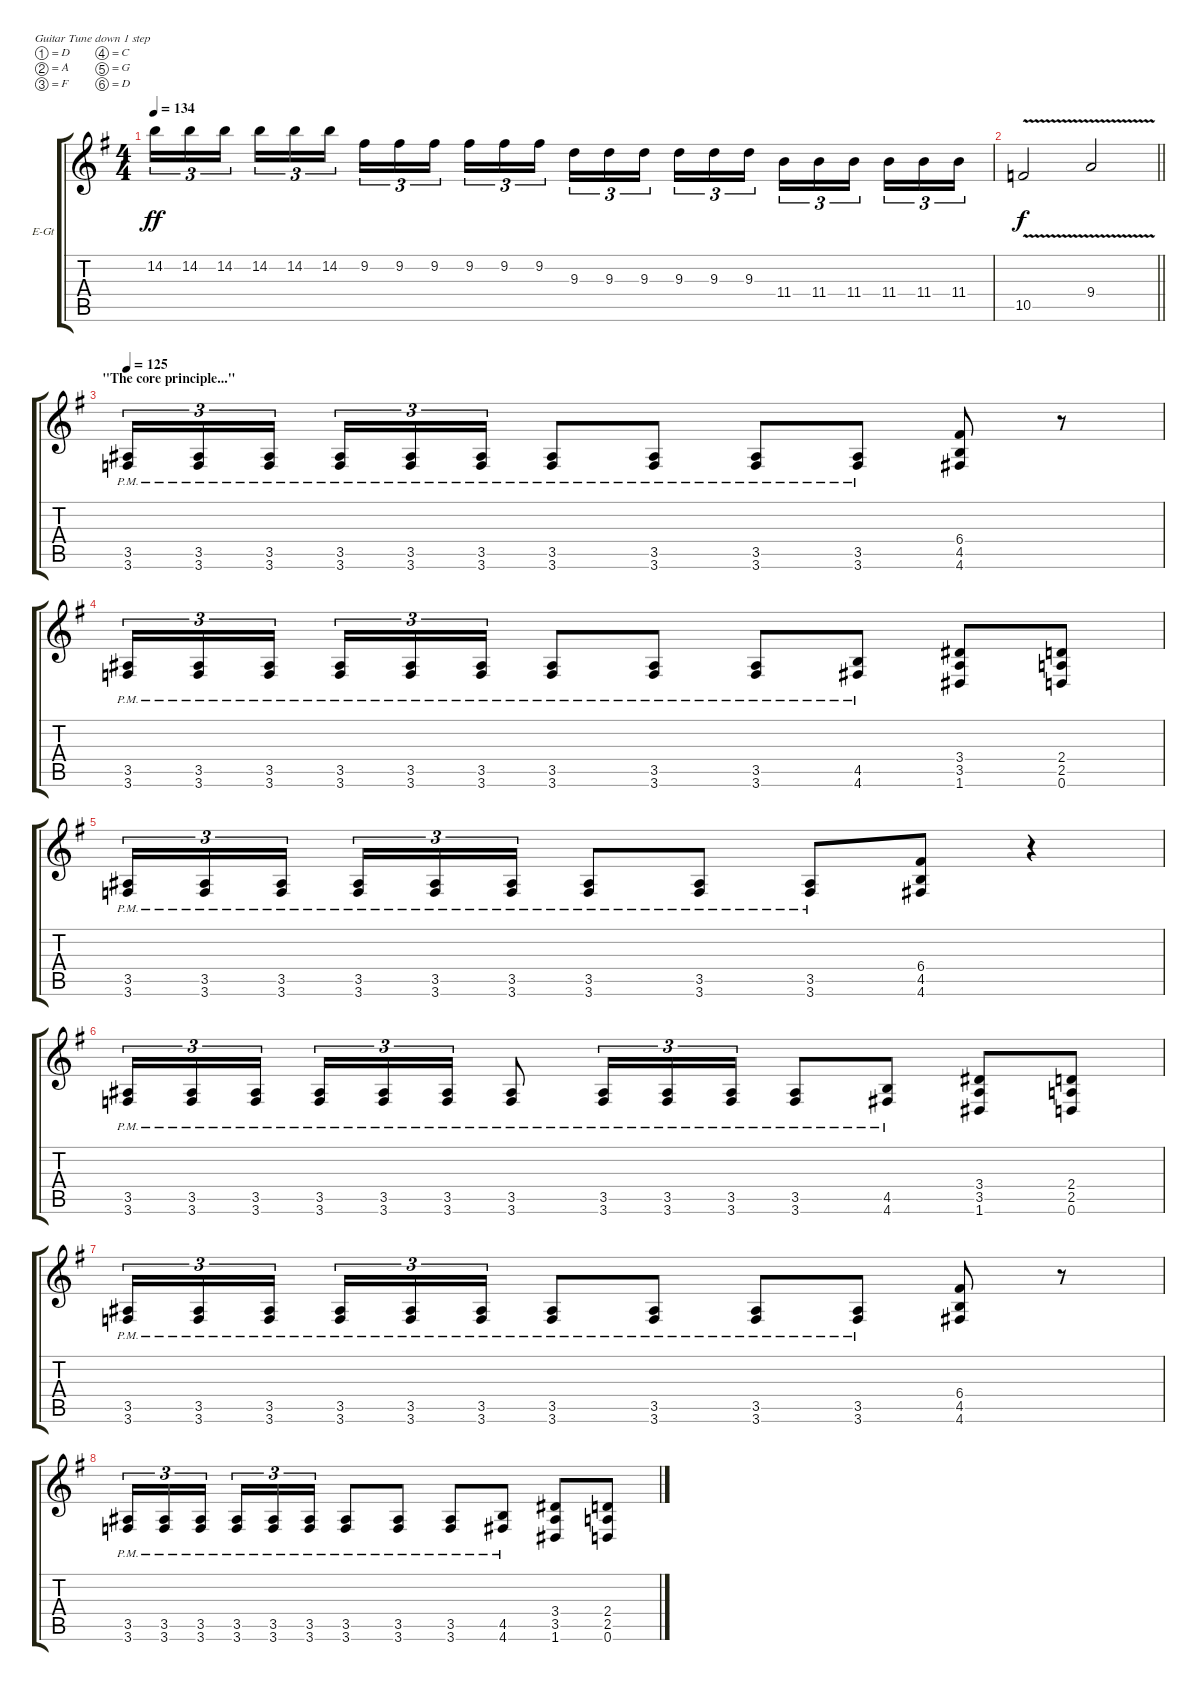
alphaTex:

\bracketExtendMode groupsimilarinstruments
\firstSystemTrackNameOrientation horizontal
\otherSystemsTrackNameOrientation horizontal
\track ("Solo-guitar - Galder (fix)" "E-Gt") {instrument distortionguitar}
\staff {score tabs}
\tuning (D4 A3 F3 C3 G2 D2)
\ts (4 4)
\tempo 134
\clef g2
\ks g
14.2.16{tu (3 2) dy ff} 14.2.16{tu (3 2)} 14.2.16{tu (3 2)} 14.2.16{tu (3 2)} 14.2.16{tu (3 2)} 14.2.16{tu (3 2)} 9.2.16{tu (3 2)} 9.2.16{tu (3 2)} 9.2.16{tu (3 2)} 9.2.16{tu (3 2)} 9.2.16{tu (3 2)} 9.2.16{tu (3 2)} 9.3.16{tu (3 2)} 9.3.16{tu (3 2)} 9.3.16{tu (3 2)} 9.3.16{tu (3 2)} 9.3.16{tu (3 2)} 9.3.16{tu (3 2)} 11.4.16{tu (3 2)} 11.4.16{tu (3 2)} 11.4.16{tu (3 2)} 11.4.16{tu (3 2)} 11.4.16{tu (3 2)} 11.4.16{tu (3 2)} |
\barLineRight lightlight
10.5{v}.2{dy f} 9.4{v}.2 |
\section ("" "\"The core principle...\"")
\tempo 125
(3.5{pm} 3.6{pm}).16{tu (3 2)} (3.5{pm} 3.6{pm}).16{tu (3 2)} (3.5{pm} 3.6{pm}).16{tu (3 2)} (3.5{pm} 3.6{pm}).16{tu (3 2)} (3.5{pm} 3.6{pm}).16{tu (3 2)} (3.5{pm} 3.6{pm}).16{tu (3 2)} (3.5{pm} 3.6{pm}).8 (3.5{pm} 3.6{pm}).8 (3.5{pm} 3.6{pm}).8 (3.5{pm} 3.6{pm}).8 (6.4 4.5 4.6).8 r.8 |
(3.5{pm} 3.6{pm}).16{tu (3 2)} (3.5{pm} 3.6{pm}).16{tu (3 2)} (3.5{pm} 3.6{pm}).16{tu (3 2)} (3.5{pm} 3.6{pm}).16{tu (3 2)} (3.5{pm} 3.6{pm}).16{tu (3 2)} (3.5{pm} 3.6{pm}).16{tu (3 2)} (3.5{pm} 3.6{pm}).8 (3.5{pm} 3.6{pm}).8 (3.5{pm} 3.6{pm}).8 (4.5{pm} 4.6{pm}).8 (3.4 3.5 1.6).8 (2.4 2.5 0.6).8 |
(3.5{pm} 3.6{pm}).16{tu (3 2)} (3.5{pm} 3.6{pm}).16{tu (3 2)} (3.5{pm} 3.6{pm}).16{tu (3 2)} (3.5{pm} 3.6{pm}).16{tu (3 2)} (3.5{pm} 3.6{pm}).16{tu (3 2)} (3.5{pm} 3.6{pm}).16{tu (3 2)} (3.5{pm} 3.6{pm}).8 (3.5{pm} 3.6{pm}).8 (3.5{pm} 3.6{pm}).8 (6.4 4.5 4.6).8 r.4 |
(3.5{pm} 3.6{pm}).16{tu (3 2)} (3.5{pm} 3.6{pm}).16{tu (3 2)} (3.5{pm} 3.6{pm}).16{tu (3 2)} (3.5{pm} 3.6{pm}).16{tu (3 2)} (3.5{pm} 3.6{pm}).16{tu (3 2)} (3.5{pm} 3.6{pm}).16{tu (3 2)} (3.5{pm} 3.6{pm}).8 (3.5{pm} 3.6{pm}).16{tu (3 2)} (3.5{pm} 3.6{pm}).16{tu (3 2)} (3.5{pm} 3.6{pm}).16{tu (3 2)} (3.5{pm} 3.6{pm}).8 (4.5{pm} 4.6{pm}).8 (3.4 3.5 1.6).8 (2.4 2.5 0.6).8 |
(3.5{pm} 3.6{pm}).16{tu (3 2)} (3.5{pm} 3.6{pm}).16{tu (3 2)} (3.5{pm} 3.6{pm}).16{tu (3 2)} (3.5{pm} 3.6{pm}).16{tu (3 2)} (3.5{pm} 3.6{pm}).16{tu (3 2)} (3.5{pm} 3.6{pm}).16{tu (3 2)} (3.5{pm} 3.6{pm}).8 (3.5{pm} 3.6{pm}).8 (3.5{pm} 3.6{pm}).8 (3.5{pm} 3.6{pm}).8 (6.4 4.5 4.6).8 r.8 |
(3.5{pm} 3.6{pm}).16{tu (3 2)} (3.5{pm} 3.6{pm}).16{tu (3 2)} (3.5{pm} 3.6{pm}).16{tu (3 2)} (3.5{pm} 3.6{pm}).16{tu (3 2)} (3.5{pm} 3.6{pm}).16{tu (3 2)} (3.5{pm} 3.6{pm}).16{tu (3 2)} (3.5{pm} 3.6{pm}).8 (3.5{pm} 3.6{pm}).8 (3.5{pm} 3.6{pm}).8 (4.5{pm} 4.6{pm}).8 (3.4 3.5 1.6).8 (2.4 2.5 0.6).8
